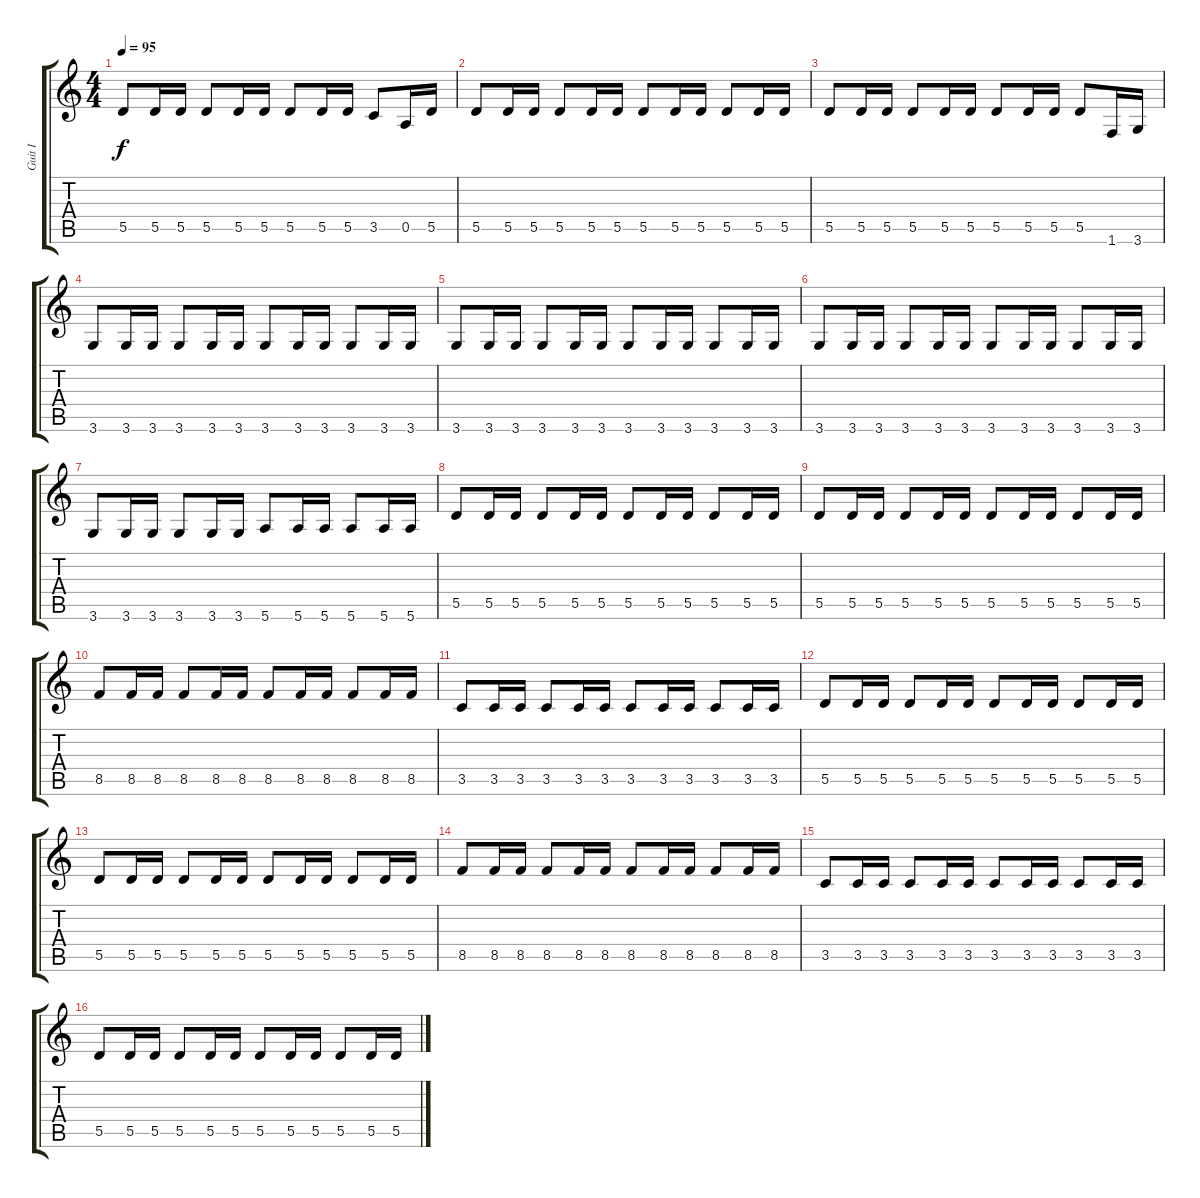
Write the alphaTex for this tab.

\track ("Guit I" "Guit I") {instrument electricguitarclean}
\staff {score tabs}
\tuning (E4 B3 G3 D3 A2 E2) {hide}
\ts (4 4)
\tempo 95
\clef g2
\ks c
5.5.8{dy f} 5.5.16 5.5.16 5.5.8 5.5.16 5.5.16 5.5.8 5.5.16 5.5.16 3.5.8 0.5.16 5.5.16 |
5.5.8 5.5.16 5.5.16 5.5.8 5.5.16 5.5.16 5.5.8 5.5.16 5.5.16 5.5.8 5.5.16 5.5.16 |
5.5.8 5.5.16 5.5.16 5.5.8 5.5.16 5.5.16 5.5.8 5.5.16 5.5.16 5.5.8 1.6.16 3.6.16 |
3.6.8 3.6.16 3.6.16 3.6.8 3.6.16 3.6.16 3.6.8 3.6.16 3.6.16 3.6.8 3.6.16 3.6.16 |
3.6.8 3.6.16 3.6.16 3.6.8 3.6.16 3.6.16 3.6.8 3.6.16 3.6.16 3.6.8 3.6.16 3.6.16 |
3.6.8 3.6.16 3.6.16 3.6.8 3.6.16 3.6.16 3.6.8 3.6.16 3.6.16 3.6.8 3.6.16 3.6.16 |
3.6.8 3.6.16 3.6.16 3.6.8 3.6.16 3.6.16 5.6.8 5.6.16 5.6.16 5.6.8 5.6.16 5.6.16 |
5.5.8 5.5.16 5.5.16 5.5.8 5.5.16 5.5.16 5.5.8 5.5.16 5.5.16 5.5.8 5.5.16 5.5.16 |
5.5.8 5.5.16 5.5.16 5.5.8 5.5.16 5.5.16 5.5.8 5.5.16 5.5.16 5.5.8 5.5.16 5.5.16 |
8.5.8 8.5.16 8.5.16 8.5.8 8.5.16 8.5.16 8.5.8 8.5.16 8.5.16 8.5.8 8.5.16 8.5.16 |
3.5.8 3.5.16 3.5.16 3.5.8 3.5.16 3.5.16 3.5.8 3.5.16 3.5.16 3.5.8 3.5.16 3.5.16 |
5.5.8 5.5.16 5.5.16 5.5.8 5.5.16 5.5.16 5.5.8 5.5.16 5.5.16 5.5.8 5.5.16 5.5.16 |
5.5.8 5.5.16 5.5.16 5.5.8 5.5.16 5.5.16 5.5.8 5.5.16 5.5.16 5.5.8 5.5.16 5.5.16 |
8.5.8 8.5.16 8.5.16 8.5.8 8.5.16 8.5.16 8.5.8 8.5.16 8.5.16 8.5.8 8.5.16 8.5.16 |
3.5.8 3.5.16 3.5.16 3.5.8 3.5.16 3.5.16 3.5.8 3.5.16 3.5.16 3.5.8 3.5.16 3.5.16 |
5.5.8 5.5.16 5.5.16 5.5.8 5.5.16 5.5.16 5.5.8 5.5.16 5.5.16 5.5.8 5.5.16 5.5.16
